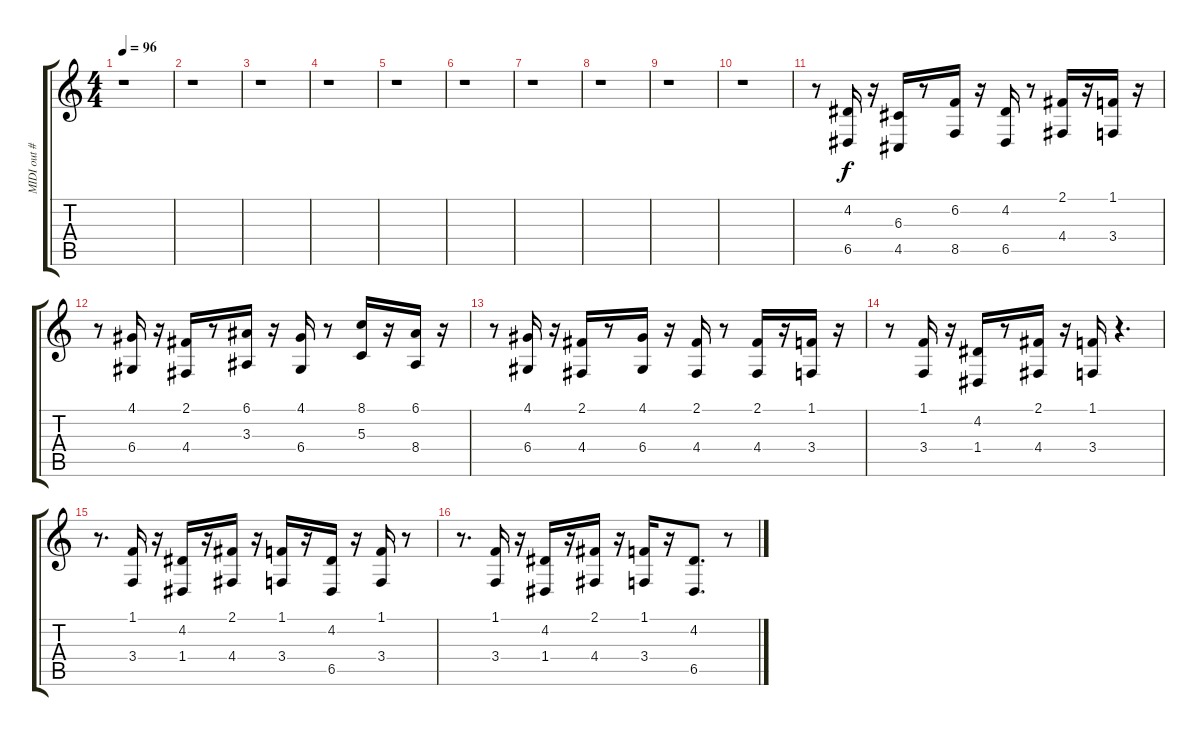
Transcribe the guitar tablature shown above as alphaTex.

\track ("MIDI out #5" "MIDI out #") {instrument violin}
\staff {score tabs}
\tuning (E4 B3 G3 D3 A2 E2) {hide}
\ts (4 4)
\tempo 96
\clef g2
\ks c
r.1{dy f} |
r.1 |
r.1 |
r.1 |
r.1 |
r.1 |
r.1 |
r.1 |
r.1 |
r.1 |
r.8 (4.2 6.5).16 r.16 (6.3 4.5).16 r.8 (6.2 8.5).16 r.16 (4.2 6.5).16 r.8 (2.1 4.4).16 r.16 (1.1 3.4).16 r.16 |
r.8 (4.1 6.4).16 r.16 (2.1 4.4).16 r.8 (6.1 3.3).16 r.16 (4.1 6.4).16 r.8 (8.1 5.3).16 r.16 (6.1 8.4).16 r.16 |
r.8 (4.1 6.4).16 r.16 (2.1 4.4).16 r.8 (4.1 6.4).16 r.16 (2.1 4.4).16 r.8 (2.1 4.4).16 r.16 (1.1 3.4).16 r.16 |
r.8 (1.1 3.4).16 r.16 (4.2 1.4).16 r.8 (2.1 4.4).16 r.16 (1.1 3.4).16 r.4{d} |
r.8{d} (1.1 3.4).16 r.16 (4.2 1.4).16 r.16 (2.1 4.4).16 r.16 (1.1 3.4).16 r.16 (4.2 6.5).16 r.16 (1.1 3.4).16 r.8 |
r.8{d} (1.1 3.4).16 r.16 (4.2 1.4).16 r.16 (2.1 4.4).16 r.16 (1.1 3.4).16 r.16 (4.2 6.5).8{d} r.8
